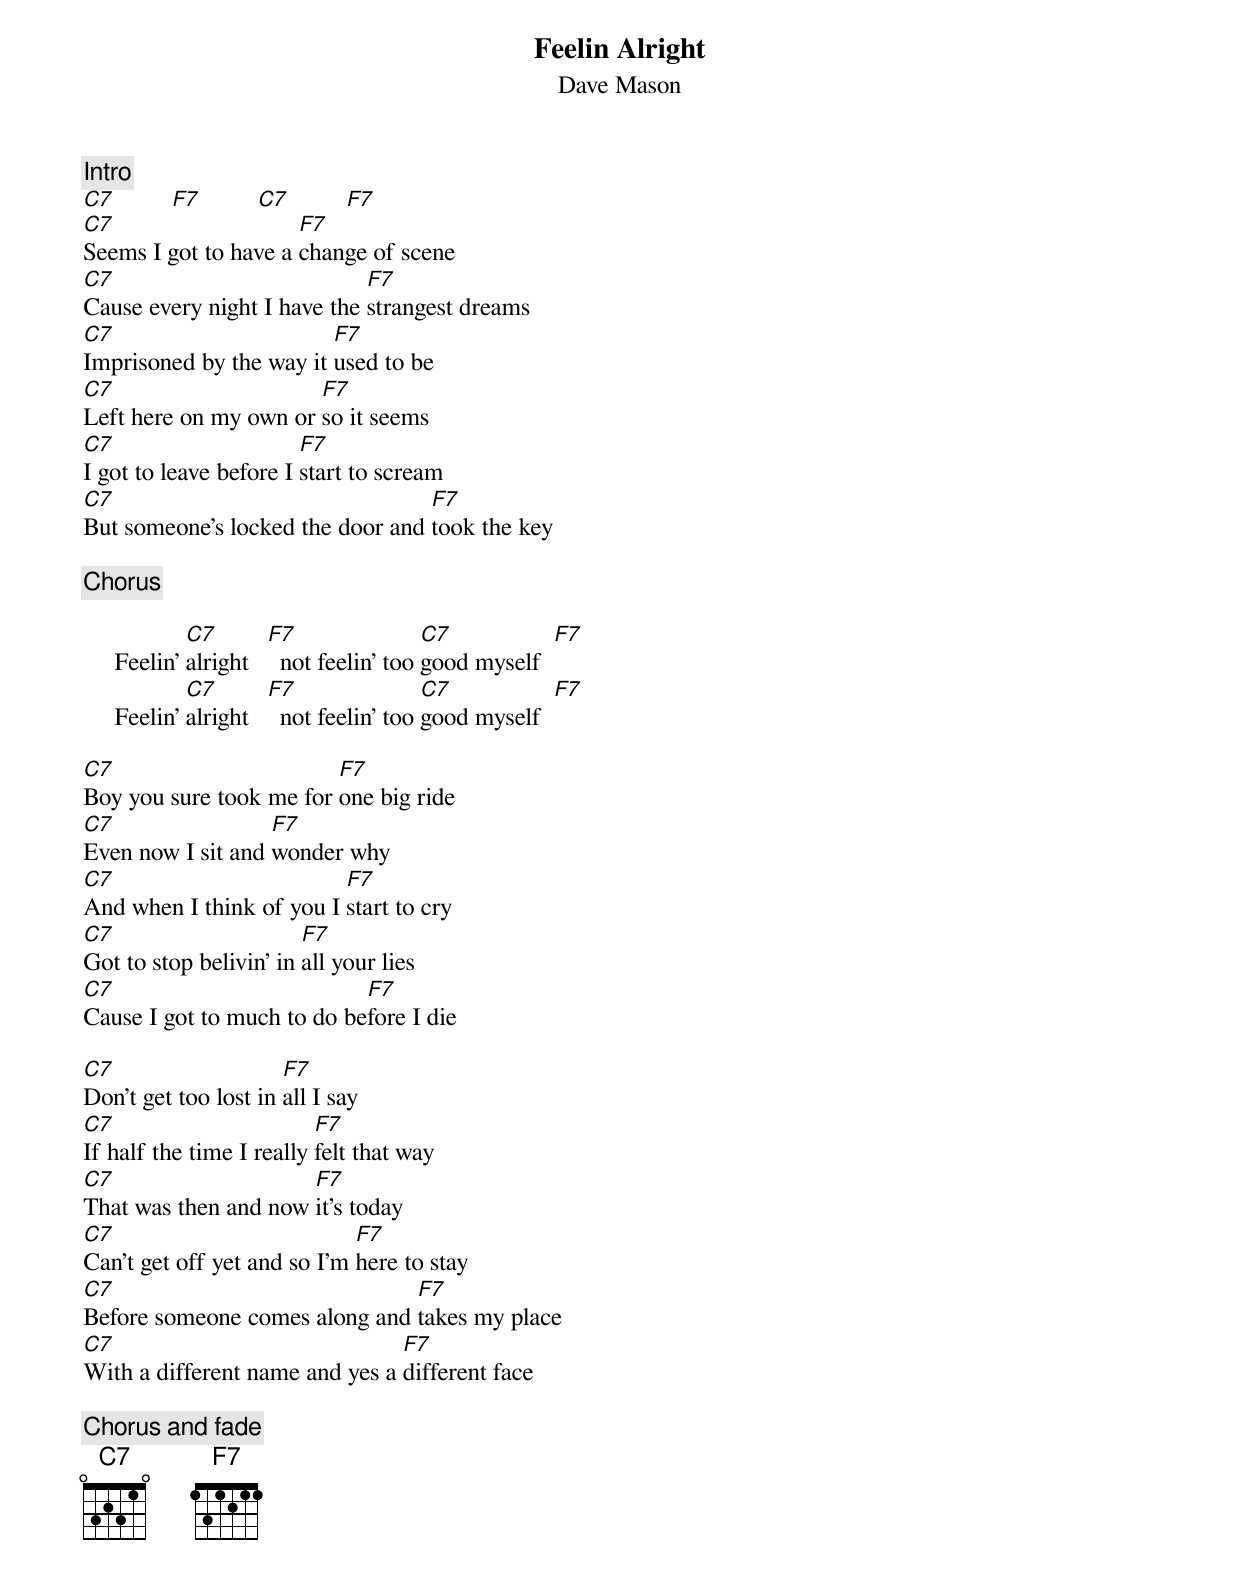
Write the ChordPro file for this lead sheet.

{title:Feelin Alright}
{st:Dave Mason}
{c:Intro}
[C7]         [F7]         [C7]         [F7]
[C7]Seems I got to have a [F7]change of scene
[C7]Cause every night I have the [F7]strangest dreams
[C7]Imprisoned by the way it [F7]used to be
[C7]Left here on my own or [F7]so it seems
[C7]I got to leave before I [F7]start to scream
[C7]But someone's locked the door and [F7]took the key

{c:Chorus}

     Feelin' [C7]alright   [F7]  not feelin' too [C7]good myself  [F7]
     Feelin' [C7]alright   [F7]  not feelin' too [C7]good myself  [F7]

[C7]Boy you sure took me for [F7]one big ride
[C7]Even now I sit and [F7]wonder why
[C7]And when I think of you I [F7]start to cry
[C7]Got to stop belivin' in [F7]all your lies
[C7]Cause I got to much to do be[F7]fore I die

[C7]Don't get too lost in [F7]all I say
[C7]If half the time I really [F7]felt that way
[C7]That was then and now [F7]it's today
[C7]Can't get off yet and so I'm [F7]here to stay
[C7]Before someone comes along and [F7]takes my place
[C7]With a different name and yes a [F7]different face

{c:Chorus and fade}
